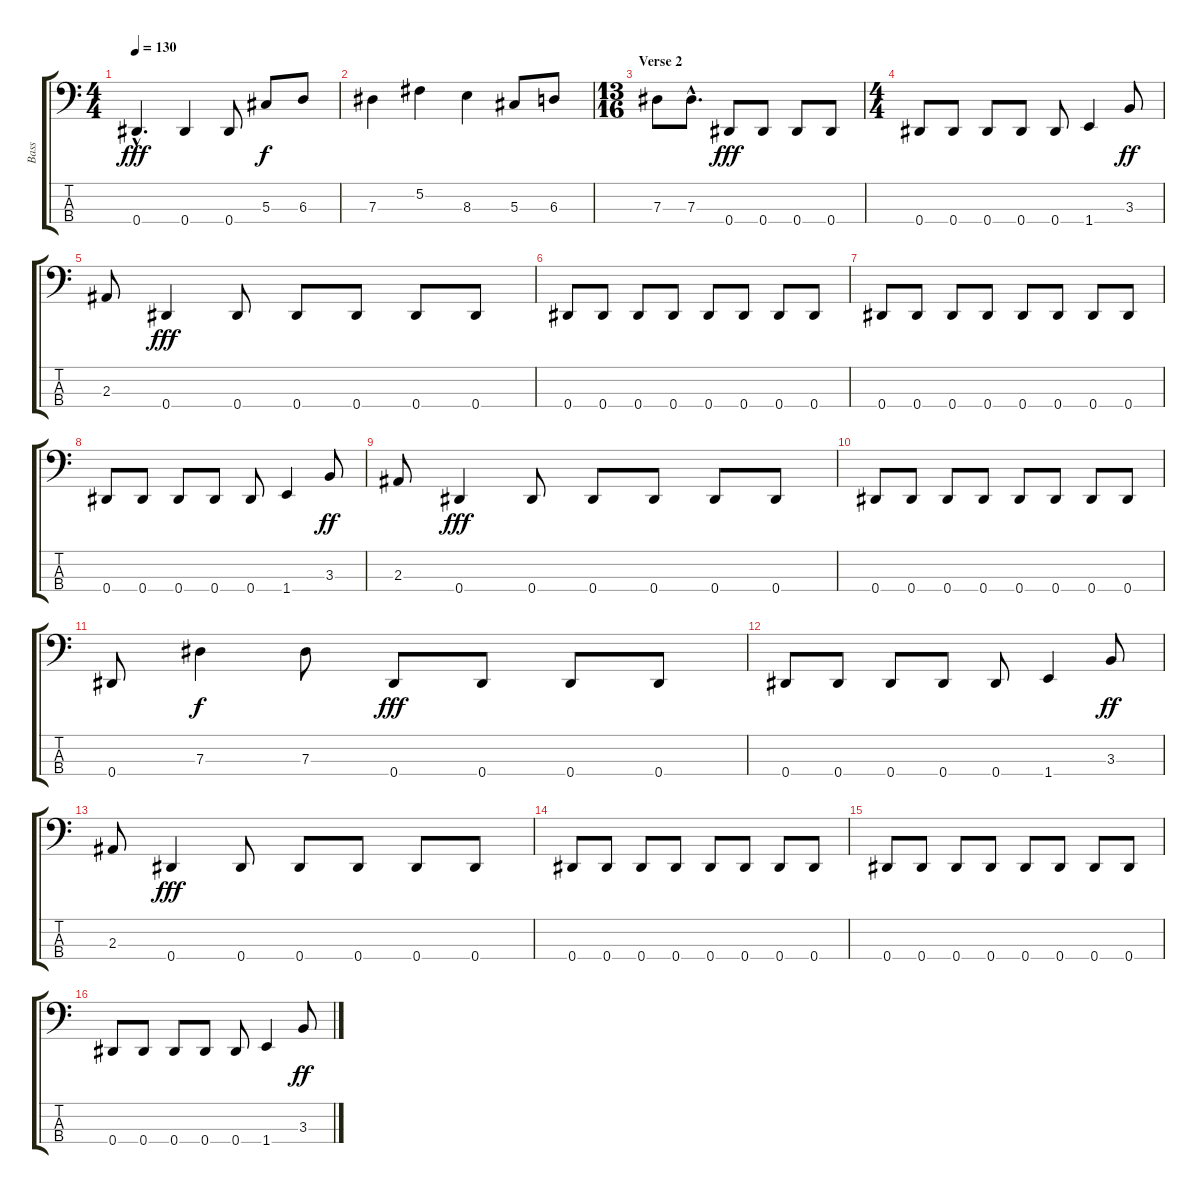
\track ("Bass" "Bass") {instrument electricbassfinger}
\staff {score tabs}
\tuning (Gb2 Db2 Ab1 Eb1) {hide}
\ts (4 4)
\tempo 130
\clef f4
\ks c
0.4{hac}.4{d dy fff} 0.4.4 0.4.8 5.3.8{dy f} 6.3.8 |
7.3.4 5.2.4 8.3.4 5.3.8 6.3.8 |
\ts (13 16)
\section ("" "Verse 2")
7.3.8 7.3{hac}.8{d} 0.4.8{dy fff} 0.4.8 0.4.8 0.4.8 |
\ts (4 4)
0.4.8 0.4.8 0.4.8 0.4.8 0.4.8 1.4.4 3.3.8{dy ff} |
2.3.8 0.4.4{dy fff} 0.4.8 0.4.8 0.4.8 0.4.8 0.4.8 |
0.4.8 0.4.8 0.4.8 0.4.8 0.4.8 0.4.8 0.4.8 0.4.8 |
0.4.8 0.4.8 0.4.8 0.4.8 0.4.8 0.4.8 0.4.8 0.4.8 |
0.4.8 0.4.8 0.4.8 0.4.8 0.4.8 1.4.4 3.3.8{dy ff} |
2.3.8 0.4.4{dy fff} 0.4.8 0.4.8 0.4.8 0.4.8 0.4.8 |
0.4.8 0.4.8 0.4.8 0.4.8 0.4.8 0.4.8 0.4.8 0.4.8 |
0.4.8 7.3.4{dy f} 7.3.8 0.4.8{dy fff} 0.4.8 0.4.8 0.4.8 |
0.4.8 0.4.8 0.4.8 0.4.8 0.4.8 1.4.4 3.3.8{dy ff} |
2.3.8 0.4.4{dy fff} 0.4.8 0.4.8 0.4.8 0.4.8 0.4.8 |
0.4.8 0.4.8 0.4.8 0.4.8 0.4.8 0.4.8 0.4.8 0.4.8 |
0.4.8 0.4.8 0.4.8 0.4.8 0.4.8 0.4.8 0.4.8 0.4.8 |
0.4.8 0.4.8 0.4.8 0.4.8 0.4.8 1.4.4 3.3.8{dy ff}
